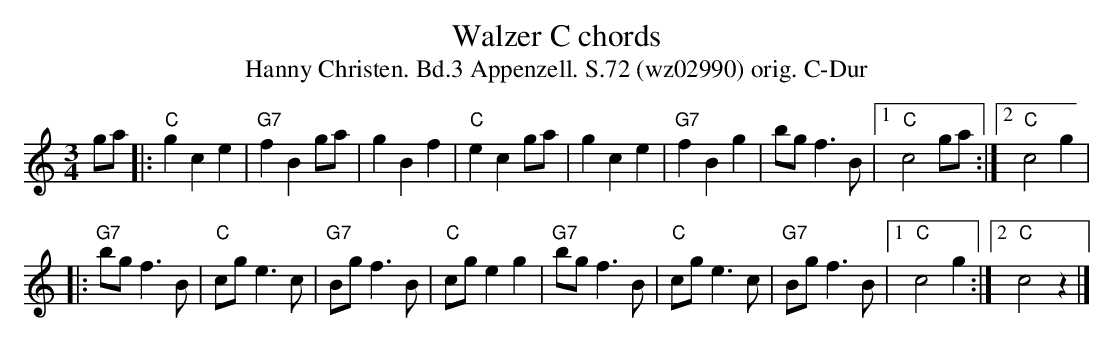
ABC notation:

X:1
T:Walzer C chords
T:Hanny Christen. Bd.3 Appenzell. S.72 (wz02990) orig. C-Dur
M:3/4
L:1/8
K:C %%MIDI gchordon
ga |: "C"g2 c2 e2 | "G7"f2 B2 ga | g2 B2 f2 | "C"e2 c2 ga | g2 c2 e2 | "G7"f2 B2 g2 | bg f3 B |1 "C"c4 ga :|2 "C"c4 g2 |
|: "G7"bg f3 B | "C"cg  e3 c | "G7"Bg f3 B | "C"cg e2 g2 | "G7"bg f3 B | "C"cg e3 c | "G7"Bg f3 B |1 "C"c4 g2 :|2 "C"c4 z2 |]
